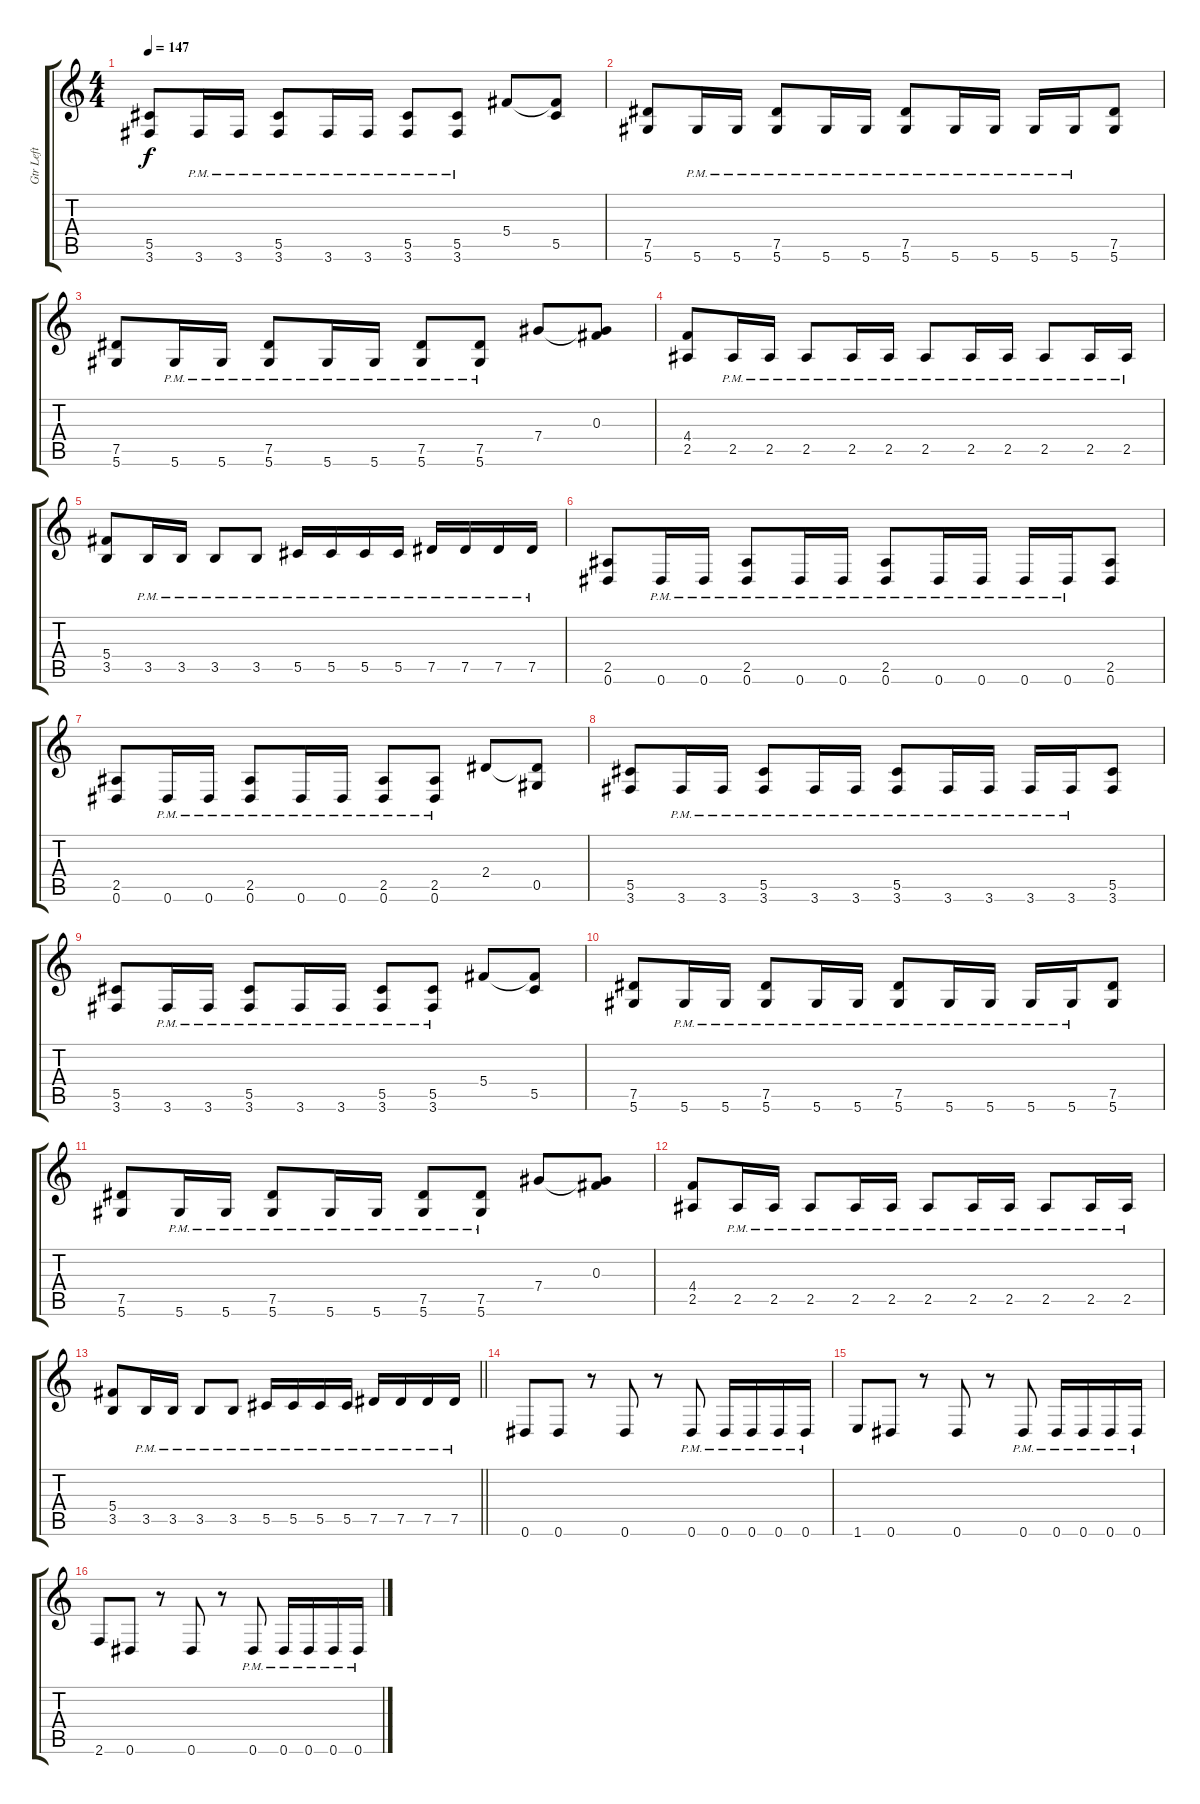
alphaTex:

\track ("Gtr Left" "Gtr Left") {instrument overdrivenguitar}
\staff {score tabs}
\tuning (Eb4 Bb3 Gb3 Db3 Ab2 Eb2) {hide}
\ts (4 4)
\tempo 147
\clef g2
\ks c
(5.5 3.6).8{dy f} 3.6{pm}.16 3.6{pm}.16 (5.5{pm} 3.6{pm}).8 3.6{pm}.16 3.6{pm}.16 (5.5{pm} 3.6{pm}).8 (5.5{pm} 3.6{pm}).8 5.4.8 (5.4{t} 5.5).8 |
(7.5 5.6).8 5.6{pm}.16 5.6{pm}.16 (7.5{pm} 5.6{pm}).8 5.6{pm}.16 5.6{pm}.16 (7.5{pm} 5.6{pm}).8 5.6{pm}.16 5.6{pm}.16 5.6{pm}.16 5.6{pm}.16 (7.5 5.6).8 |
(7.5 5.6).8 5.6{pm}.16 5.6{pm}.16 (7.5{pm} 5.6{pm}).8 5.6{pm}.16 5.6{pm}.16 (7.5{pm} 5.6{pm}).8 (7.5{pm} 5.6{pm}).8 7.4.8 (0.3 7.4{t}).8 |
(4.4 2.5).8 2.5{pm}.16 2.5{pm}.16 2.5{pm}.8 2.5{pm}.16 2.5{pm}.16 2.5{pm}.8 2.5{pm}.16 2.5{pm}.16 2.5{pm}.8 2.5{pm}.16 2.5{pm}.16 |
(5.4 3.5).8 3.5{pm}.16 3.5{pm}.16 3.5{pm}.8 3.5{pm}.8 5.5{pm}.16 5.5{pm}.16 5.5{pm}.16 5.5{pm}.16 7.5{pm}.16 7.5{pm}.16 7.5{pm}.16 7.5{pm}.16 |
(2.5 0.6).8 0.6{pm}.16 0.6{pm}.16 (2.5{pm} 0.6{pm}).8 0.6{pm}.16 0.6{pm}.16 (2.5{pm} 0.6{pm}).8 0.6{pm}.16 0.6{pm}.16 0.6{pm}.16 0.6{pm}.16 (2.5 0.6).8 |
(2.5 0.6).8 0.6{pm}.16 0.6{pm}.16 (2.5{pm} 0.6{pm}).8 0.6{pm}.16 0.6{pm}.16 (2.5{pm} 0.6{pm}).8 (2.5{pm} 0.6{pm}).8 2.4.8 (2.4{t} 0.5).8 |
(5.5 3.6).8 3.6{pm}.16 3.6{pm}.16 (5.5{pm} 3.6{pm}).8 3.6{pm}.16 3.6{pm}.16 (5.5{pm} 3.6{pm}).8 3.6{pm}.16 3.6{pm}.16 3.6{pm}.16 3.6{pm}.16 (5.5 3.6).8 |
(5.5 3.6).8 3.6{pm}.16 3.6{pm}.16 (5.5{pm} 3.6{pm}).8 3.6{pm}.16 3.6{pm}.16 (5.5{pm} 3.6{pm}).8 (5.5{pm} 3.6{pm}).8 5.4.8 (5.4{t} 5.5).8 |
(7.5 5.6).8 5.6{pm}.16 5.6{pm}.16 (7.5{pm} 5.6{pm}).8 5.6{pm}.16 5.6{pm}.16 (7.5{pm} 5.6{pm}).8 5.6{pm}.16 5.6{pm}.16 5.6{pm}.16 5.6{pm}.16 (7.5 5.6).8 |
(7.5 5.6).8 5.6{pm}.16 5.6{pm}.16 (7.5{pm} 5.6{pm}).8 5.6{pm}.16 5.6{pm}.16 (7.5{pm} 5.6{pm}).8 (7.5{pm} 5.6{pm}).8 7.4.8 (0.3 7.4{t}).8 |
(4.4 2.5).8 2.5{pm}.16 2.5{pm}.16 2.5{pm}.8 2.5{pm}.16 2.5{pm}.16 2.5{pm}.8 2.5{pm}.16 2.5{pm}.16 2.5{pm}.8 2.5{pm}.16 2.5{pm}.16 |
\barLineRight lightlight
(5.4 3.5).8 3.5{pm}.16 3.5{pm}.16 3.5{pm}.8 3.5{pm}.8 5.5{pm}.16 5.5{pm}.16 5.5{pm}.16 5.5{pm}.16 7.5{pm}.16 7.5{pm}.16 7.5{pm}.16 7.5{pm}.16 |
\section ("" "")
0.6.8 0.6.8 r.8 0.6.8 r.8 0.6{pm}.8 0.6{pm}.16 0.6{pm}.16 0.6{pm}.16 0.6{pm}.16 |
1.6.8 0.6.8 r.8 0.6.8 r.8 0.6{pm}.8 0.6{pm}.16 0.6{pm}.16 0.6{pm}.16 0.6{pm}.16 |
2.6.8 0.6.8 r.8 0.6.8 r.8 0.6{pm}.8 0.6{pm}.16 0.6{pm}.16 0.6{pm}.16 0.6{pm}.16
